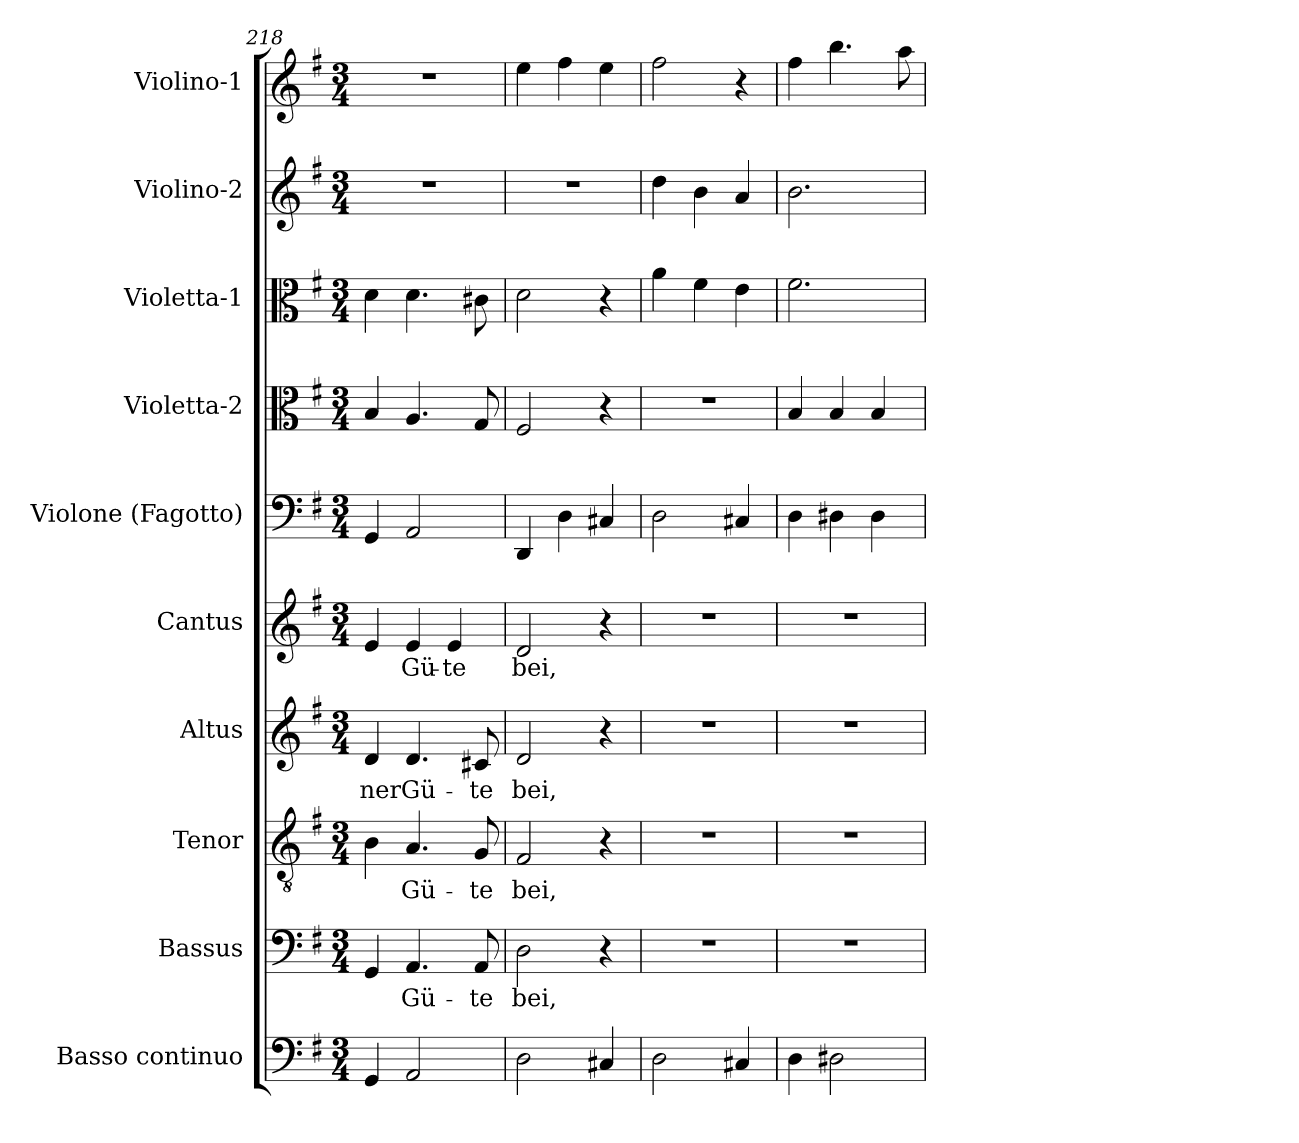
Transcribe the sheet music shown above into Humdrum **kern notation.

**kern	**kern	**text	**kern	**text	**kern	**text	**kern	**text	**kern	**kern	**kern	**kern	**kern
*part10	*part9	*part9	*part8	*part8	*part7	*part7	*part6	*part6	*part5	*part4	*part3	*part2	*part1
*staff10	*staff9	*staff9	*staff8	*staff8	*staff7	*staff7	*staff6	*staff6	*staff5	*staff4	*staff3	*staff2	*staff1
*I"Basso continuo	*I"Bassus	*	*I"Tenor	*	*I"Altus	*	*I"Cantus	*	*I"Violone (Fagotto)	*I"Violetta-2	*I"Violetta-1	*I"Violino-2	*I"Violino-1
*I'BC2	*I'B	*	*I'T	*	*I'A	*	*I'C	*	*I'Vn	*I'Va2	*I'Va1	*I'Vi2	*I'Vi1
*clefF4	*clefF4	*	*clefGv2	*	*clefG2	*	*clefG2	*	*clefF4	*clefC3	*clefC3	*clefG2	*clefG2
*k[f#]	*k[f#]	*	*k[f#]	*	*k[f#]	*	*k[f#]	*	*k[f#]	*k[f#]	*k[f#]	*k[f#]	*k[f#]
*G:	*G:	*	*G:	*	*G:	*	*G:	*	*G:	*G:	*G:	*G:	*G:
*M3/4	*M3/4	*	*M3/4	*	*M3/4	*	*M3/4	*	*M3/4	*M3/4	*M3/4	*M3/4	*M3/4
=218	=218	=218	=218	=218	=218	=218	=218	=218	=218	=218	=218	=218	=218
!	!	!	!	!	!	!LO:LY:b	!	!	!	!	!	!	!
4GG/	4GG/	.	4B\	.	4d/	-ner	4e/	.	4GG/	4B/	4d\	2.r	2.r
!	!	!LO:LY:b	!	!	!	!	!	!	!	!	!	!	!
!	!	!	!	!LO:LY:b	!	!	!	!	!	!	!	!	!
!	!	!	!	!	!	!LO:LY:b	!	!	!	!	!	!	!
!	!	!	!	!	!	!	!	!LO:LY:b	!	!	!	!	!
2AA/	4.AA/	Gü-	4.A/	Gü-	4.d/	Gü-	4e/	Gü-	2AA/	4.A/	4.d\	.	.
!	!	!	!	!	!	!	!	!LO:LY:b	!	!	!	!	!
.	.	.	.	.	.	.	4e/	-te	.	.	.	.	.
!	!	!LO:LY:b	!	!	!	!	!	!	!	!	!	!	!
!	!	!	!	!LO:LY:b	!	!	!	!	!	!	!	!	!
!	!	!	!	!	!	!LO:LY:b	!	!	!	!	!	!	!
.	8AA/	-te	8G/	-te	8c#X/	-te	.	.	.	8G/	8c#X\	.	.
=219	=219	=219	=219	=219	=219	=219	=219	=219	=219	=219	=219	=219	=219
!	!	!LO:LY:b	!	!	!	!	!	!	!	!	!	!	!
!	!	!	!	!LO:LY:b	!	!	!	!	!	!	!	!	!
!	!	!	!	!	!	!LO:LY:b	!	!	!	!	!	!	!
!	!	!	!	!	!	!	!	!LO:LY:b	!	!	!	!	!
2D\	2D\	bei,	2F#/	bei,	2d/	bei,	2d/	bei,	4DD/	2F#/	2d\	2.r	4ee\
.	.	.	.	.	.	.	.	.	4D\	.	.	.	4ff#\
4C#X/	4r	.	4r	.	4r	.	4r	.	4C#X/	4r	4r	.	4ee\
=220	=220	=220	=220	=220	=220	=220	=220	=220	=220	=220	=220	=220	=220
2D\	2.r	.	2.r	.	2.r	.	2.r	.	2D\	2.r	4a\	4dd\	2ff#\
.	.	.	.	.	.	.	.	.	.	.	4f#\	4b\	.
4C#X/	.	.	.	.	.	.	.	.	4C#X/	.	4e\	4a/	4r
=221	=221	=221	=221	=221	=221	=221	=221	=221	=221	=221	=221	=221	=221
4D\	2.r	.	2.r	.	2.r	.	2.r	.	4D\	4B/	2.f#\	2.b\	4ff#\
2D#X\	.	.	.	.	.	.	.	.	4D#X\	4B/	.	.	4.bb\
.	.	.	.	.	.	.	.	.	4D#\	4B/	.	.	.
.	.	.	.	.	.	.	.	.	.	.	.	.	8aa\
=	=	=	=	=	=	=	=	=	=	=	=	=	=
*-	*-	*-	*-	*-	*-	*-	*-	*-	*-	*-	*-	*-	*-
